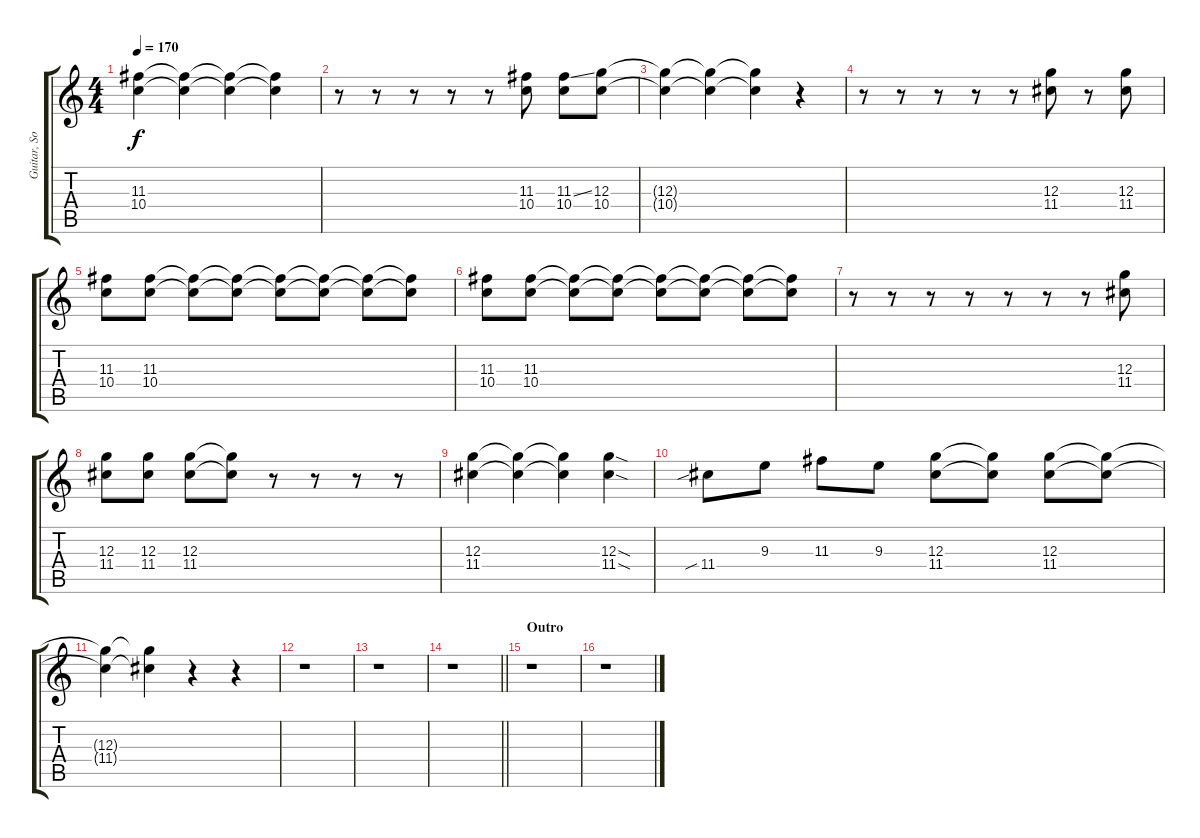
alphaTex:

\track ("Guitar, Solo and Fills" "Guitar, So") {instrument distortionguitar}
\staff {score tabs}
\tuning (E4 B3 G3 D3 A2 E2) {hide}
\ts (4 4)
\tempo 170
\clef g2
\ks c
(11.3 10.4).4{dy f} (11.3{t} 10.4{t}).4 (11.3{t} 10.4{t}).4 (11.3{t} 10.4{t}).4 |
r.8 r.8 r.8 r.8 r.8 (11.3 10.4).8 (11.3{ss} 10.4).8 (12.3 10.4).8 |
(12.3{t} 10.4{t}).4 (12.3{t} 10.4{t}).4 (12.3{t} 10.4{t}).4 r.4 |
r.8 r.8 r.8 r.8 r.8 (12.3 11.4).8 r.8 (12.3 11.4).8 |
(11.3 10.4).8 (11.3 10.4).8 (11.3{t} 10.4{t}).8 (11.3{t} 10.4{t}).8 (11.3{t} 10.4{t}).8 (11.3{t} 10.4{t}).8 (11.3{t} 10.4{t}).8 (11.3{t} 10.4{t}).8 |
(11.3 10.4).8 (11.3 10.4).8 (11.3{t} 10.4{t}).8 (11.3{t} 10.4{t}).8 (11.3{t} 10.4{t}).8 (11.3{t} 10.4{t}).8 (11.3{t} 10.4{t}).8 (11.3{t} 10.4{t}).8 |
r.8 r.8 r.8 r.8 r.8 r.8 r.8 (12.3 11.4).8 |
(12.3 11.4).8 (12.3 11.4).8 (12.3 11.4).8 (12.3{t} 11.4{t}).8 r.8 r.8 r.8 r.8 |
(12.3 11.4).4 (12.3{t} 11.4{t}).4 (12.3{t} 11.4{t}).4 (12.3{sod} 11.4{sod}).4 |
11.4{sib}.8 9.3.8 11.3.8 9.3.8 (12.3 11.4).8 (12.3{t} 11.4{t}).8 (12.3 11.4).8 (12.3{t} 11.4{t}).8 |
(12.3{t} 11.4{t}).4 (12.3{t} 11.4{t}).4 r.4 r.4 |
r.1 |
r.1 |
\barLineRight lightlight
r.1 |
\section ("" "Outro")
r.1 |
r.1
